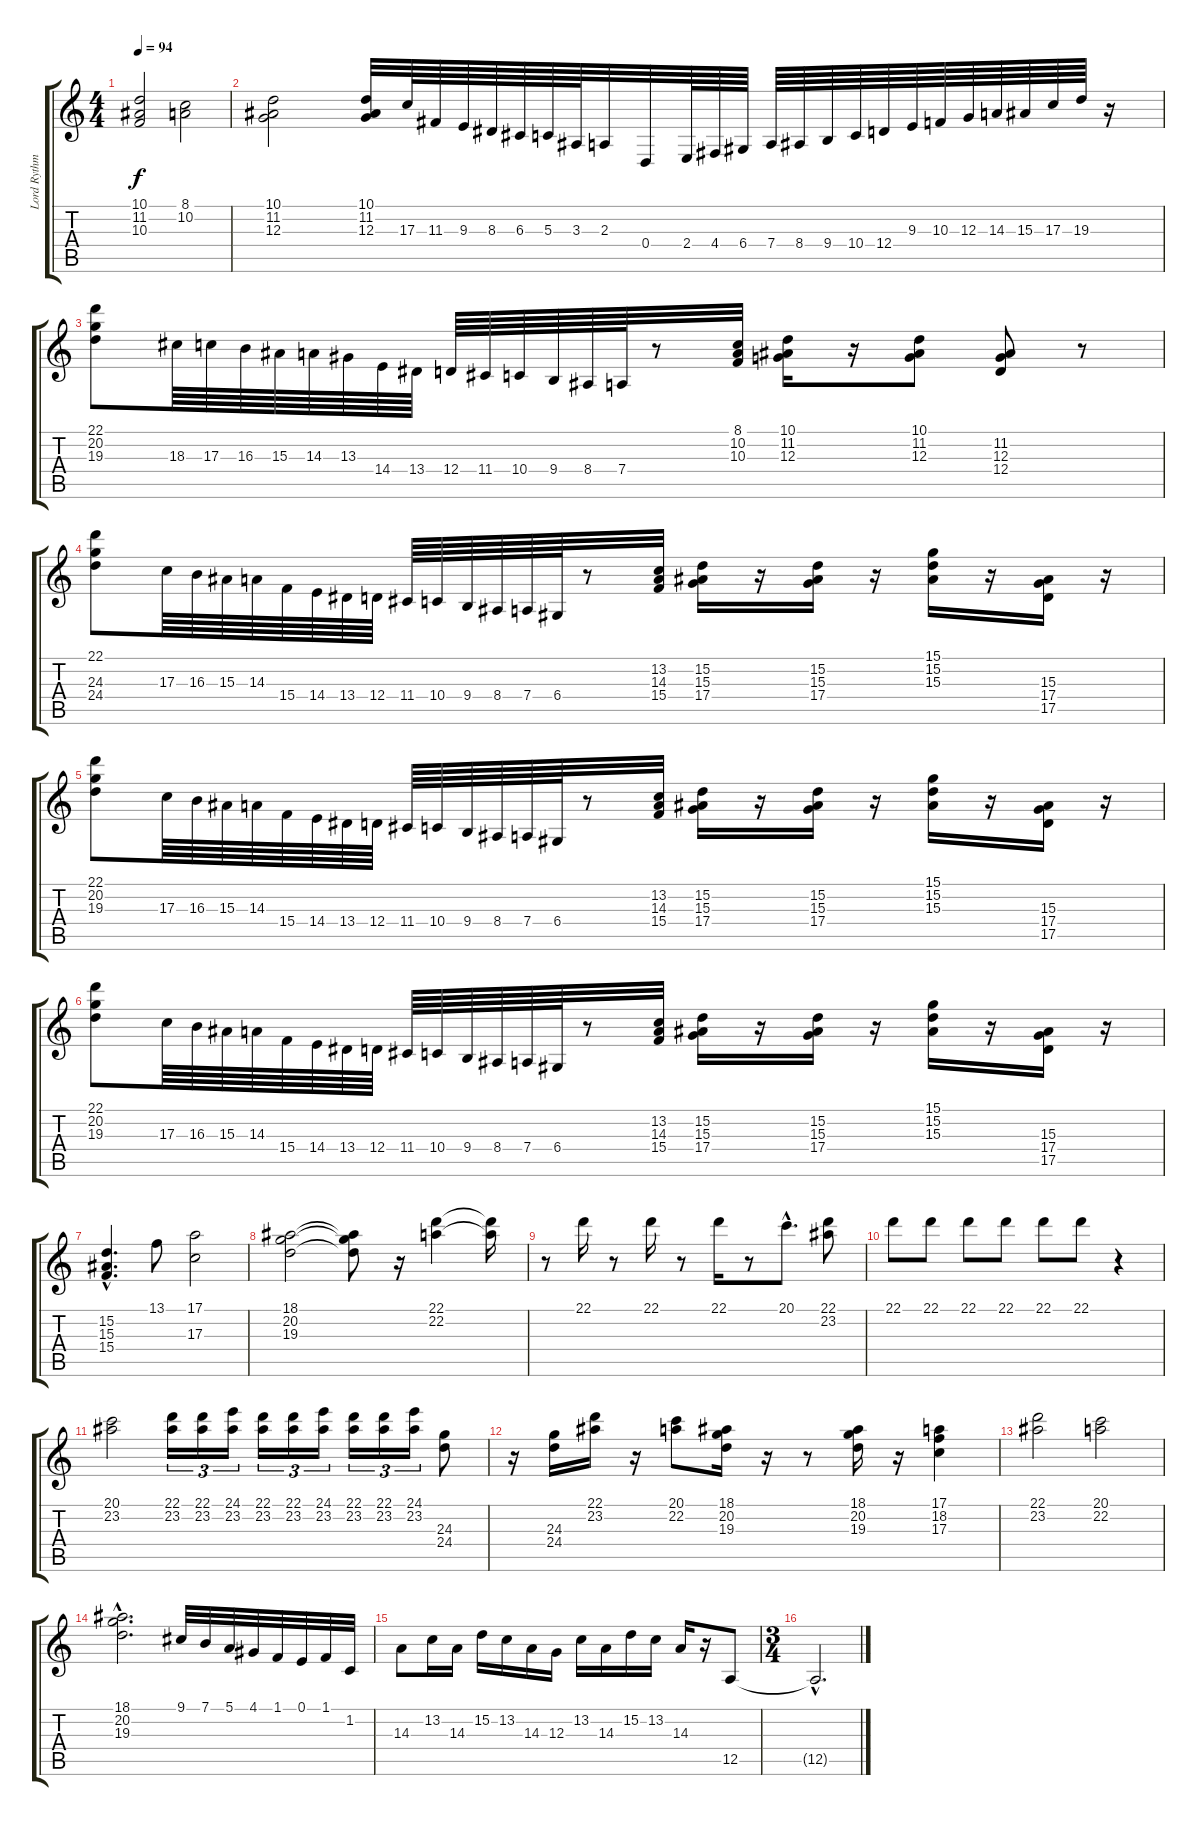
\track ("Lord Rythm" "Lord Rythm") {instrument rockorgan}
\staff {score tabs}
\tuning (E4 B3 G3 D3 A2 E2) {hide}
\ts (4 4)
\tempo 94
\clef g2
\ks c
(10.1 11.2 10.3).2{dy f} (8.1 10.2).2 |
(10.1 11.2 12.3).2 (10.1 11.2 12.3).32 17.3.64 11.3.64 9.3.64 8.3.64 6.3.64 5.3.64 3.3.64 2.3.32 0.4.32 2.4.64 4.4.64 6.4.64 7.4.64 8.4.64 9.4.64 10.4.64 12.4.64 9.3.64 10.3.64 12.3.64 14.3.64 15.3.64 17.3.64 19.3.64 r.16 |
(22.1 20.2 19.3).8 18.3.64 17.3.64 16.3.64 15.3.64 14.3.64 13.3.64 14.4.64 13.4.64 12.4.64 11.4.64 10.4.64 9.4.64 8.4.64 7.4.64 r.8 (8.1 10.2 10.3).32 (10.1 11.2 12.3).16 r.16 (10.1 11.2 12.3).8 (11.2 12.3 12.4).8 r.8 |
(22.1 24.3 24.4).8 17.3.64 16.3.64 15.3.64 14.3.64 15.4.64 14.4.64 13.4.64 12.4.64 11.4.64 10.4.64 9.4.64 8.4.64 7.4.64 6.4.64 r.8 (13.2 14.3 15.4).32 (15.2 15.3 17.4).16 r.16 (15.2 15.3 17.4).16 r.16 (15.1 15.2 15.3).16 r.16 (15.3 17.4 17.5).16 r.16 |
(22.1 20.2 19.3).8 17.3.64 16.3.64 15.3.64 14.3.64 15.4.64 14.4.64 13.4.64 12.4.64 11.4.64 10.4.64 9.4.64 8.4.64 7.4.64 6.4.64 r.8 (13.2 14.3 15.4).32 (15.2 15.3 17.4).16 r.16 (15.2 15.3 17.4).16 r.16 (15.1 15.2 15.3).16 r.16 (15.3 17.4 17.5).16 r.16 |
(22.1 20.2 19.3).8 17.3.64 16.3.64 15.3.64 14.3.64 15.4.64 14.4.64 13.4.64 12.4.64 11.4.64 10.4.64 9.4.64 8.4.64 7.4.64 6.4.64 r.8 (13.2 14.3 15.4).32 (15.2 15.3 17.4).16 r.16 (15.2 15.3 17.4).16 r.16 (15.1 15.2 15.3).16 r.16 (15.3 17.4 17.5).16 r.16 |
(15.2{hac} 15.3{hac} 15.4{hac}).4{d} 13.1.8 (17.1 17.3).2 |
(18.1 20.2 19.3).2 (18.1{t} 20.2{t} 19.3{t}).8 r.16 (22.1 22.2).4 (22.1{t} 22.2{t}).16 |
r.8 22.1.16 r.8 22.1.16 r.8 22.1.16 r.8 20.1{hac}.8{d} (22.1 23.2).8 |
22.1.8 22.1.8 22.1.8 22.1.8 22.1.8 22.1.8 r.4 |
(20.1 23.2).2 (22.1 23.2).16{tu (3 2)} (22.1 23.2).16{tu (3 2)} (24.1 23.2).16{tu (3 2)} (22.1 23.2).16{tu (3 2)} (22.1 23.2).16{tu (3 2)} (24.1 23.2).16{tu (3 2)} (22.1 23.2).16{tu (3 2)} (22.1 23.2).16{tu (3 2)} (24.1 23.2).16{tu (3 2)} (24.3 24.4).8 |
r.16 (24.3 24.4).16 (22.1 23.2).16 r.16 (20.1 22.2).8 (18.1 20.2 19.3).16 r.16 r.8 (18.1 20.2 19.3).16 r.16 (17.1 18.2 17.3).4 |
(22.1 23.2).2 (20.1 22.2).2 |
(18.1{hac} 20.2{hac} 19.3{hac}).2{d} 9.1.32 7.1.32 5.1.32 4.1.32 1.1.32 0.1.32 1.1.32 1.2.32 |
14.3.8 13.2.16 14.3.16 15.2.16 13.2.16 14.3.16 12.3.16 13.2.16 14.3.16 15.2.16 13.2.16 14.3.16 r.16 12.5.8 |
\ts (3 4)
12.5{hac t}.2{d}
